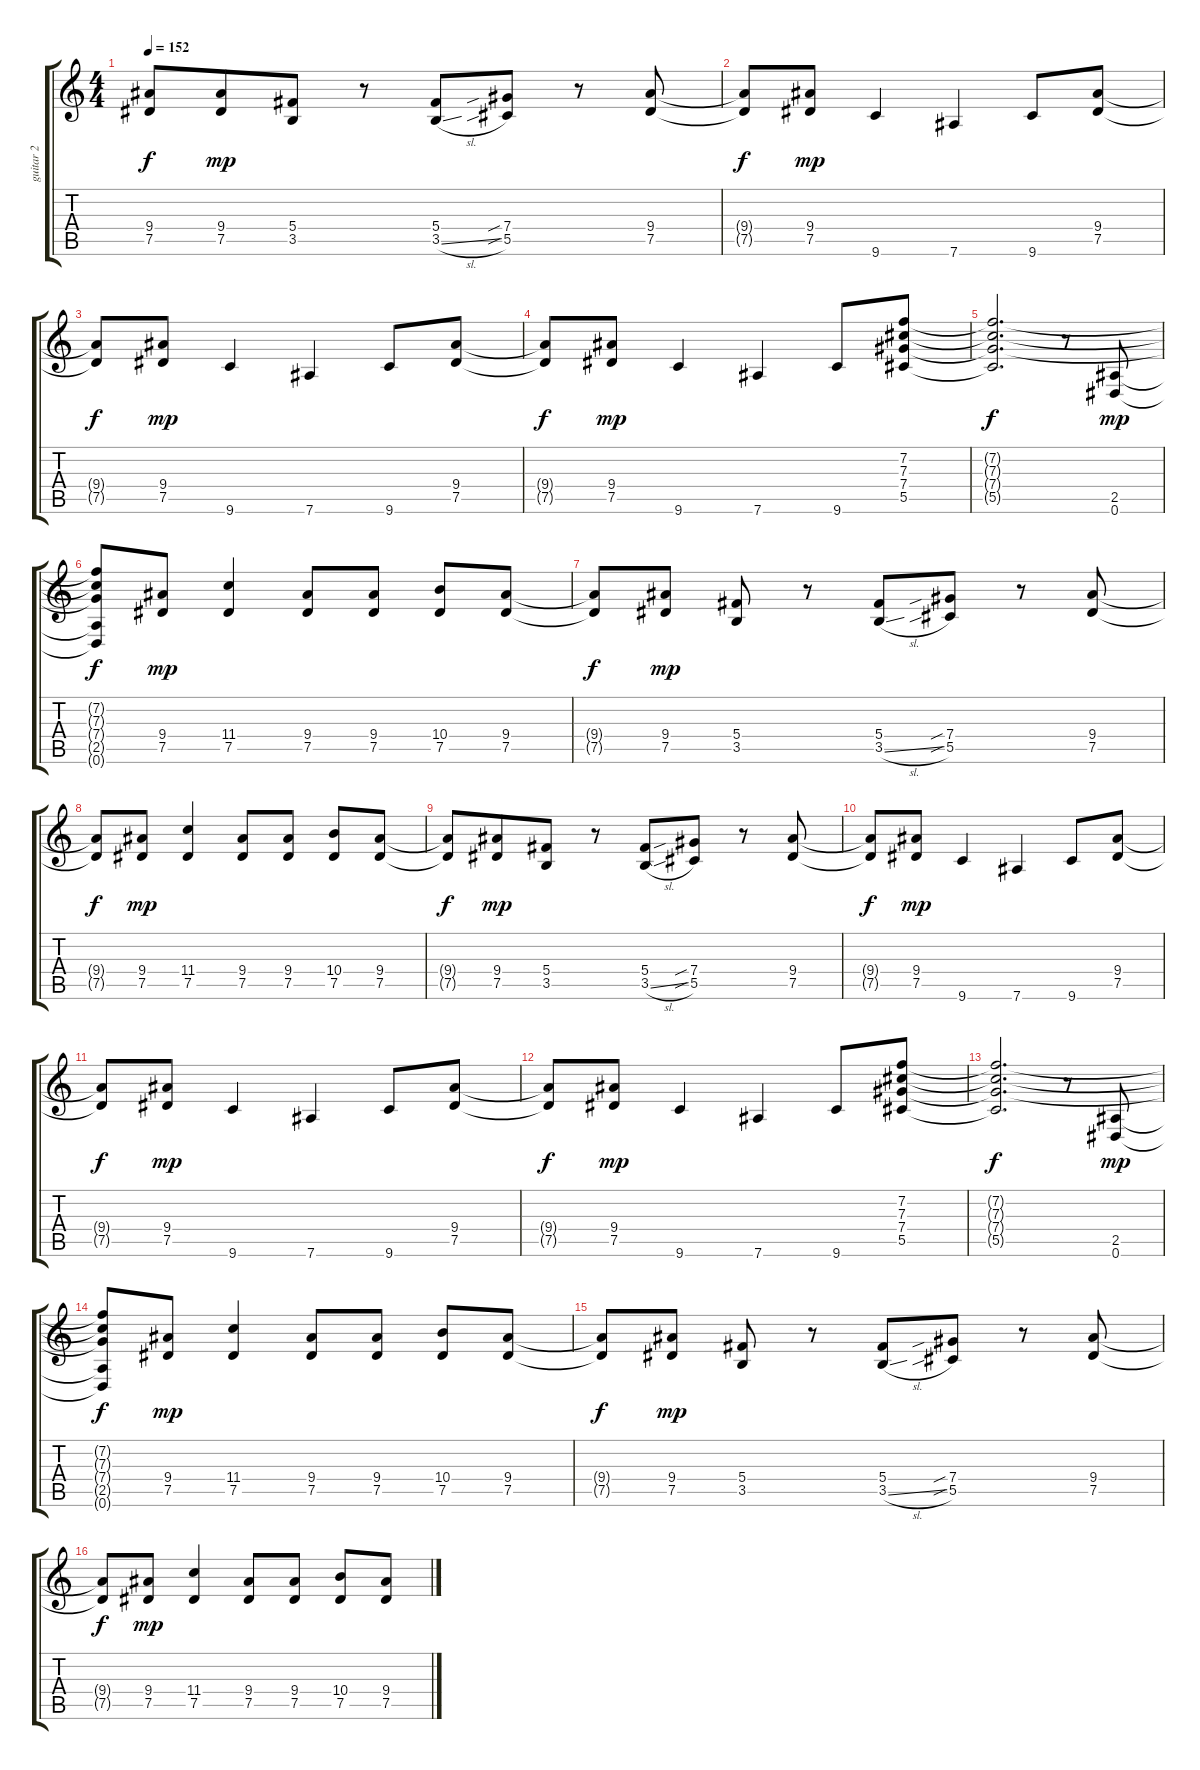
\track ("guitar 2" "guitar 2") {instrument acousticguitarsteel}
\staff {score tabs}
\tuning (Eb4 Bb3 Gb3 Db3 Ab2 Eb2) {hide}
\ts (4 4)
\tempo 152
\clef g2
\ks c
(9.4{t} 7.5{t}).8{dy f} (9.4 7.5).8{dy mp beam merge} (5.4 3.5).8 r.8 (5.4 3.5{sl}).8 (7.4{sib} 5.5{sib}).8 r.8 (9.4 7.5).8 |
(9.4{t} 7.5{t}).8{dy f} (9.4 7.5).8{dy mp} 9.6.4 7.6.4 9.6.8 (9.4 7.5).8 |
(9.4{t} 7.5{t}).8{dy f} (9.4 7.5).8{dy mp} 9.6.4 7.6.4 9.6.8 (9.4 7.5).8 |
(9.4{t} 7.5{t}).8{dy f} (9.4 7.5).8{dy mp} 9.6.4 7.6.4 9.6.8 (7.2 7.3 7.4 5.5).8 |
(7.2{t} 7.3{t} 7.4{t} 5.5{t}).2{d dy f} r.8 (2.5 0.6).8{dy mp} |
(7.2{t} 7.3{t} 7.4{t} 2.5{t} 0.6{t}).8{dy f} (9.4 7.5).8{dy mp} (11.4 7.5).4 (9.4 7.5).8 (9.4 7.5).8 (10.4 7.5).8 (9.4 7.5).8 |
(9.4{t} 7.5{t}).8{dy f} (9.4 7.5).8{dy mp} (5.4 3.5).8 r.8 (5.4 3.5{sl}).8 (7.4{sib} 5.5{sib}).8 r.8 (9.4 7.5).8 |
(9.4{t} 7.5{t}).8{dy f} (9.4 7.5).8{dy mp} (11.4 7.5).4 (9.4 7.5).8 (9.4 7.5).8 (10.4 7.5).8 (9.4 7.5).8 |
(9.4{t} 7.5{t}).8{dy f} (9.4 7.5).8{dy mp beam merge} (5.4 3.5).8 r.8 (5.4 3.5{sl}).8 (7.4{sib} 5.5{sib}).8 r.8 (9.4 7.5).8 |
(9.4{t} 7.5{t}).8{dy f} (9.4 7.5).8{dy mp} 9.6.4 7.6.4 9.6.8 (9.4 7.5).8 |
(9.4{t} 7.5{t}).8{dy f} (9.4 7.5).8{dy mp} 9.6.4 7.6.4 9.6.8 (9.4 7.5).8 |
(9.4{t} 7.5{t}).8{dy f} (9.4 7.5).8{dy mp} 9.6.4 7.6.4 9.6.8 (7.2 7.3 7.4 5.5).8 |
(7.2{t} 7.3{t} 7.4{t} 5.5{t}).2{d dy f} r.8 (2.5 0.6).8{dy mp} |
(7.2{t} 7.3{t} 7.4{t} 2.5{t} 0.6{t}).8{dy f} (9.4 7.5).8{dy mp} (11.4 7.5).4 (9.4 7.5).8 (9.4 7.5).8 (10.4 7.5).8 (9.4 7.5).8 |
(9.4{t} 7.5{t}).8{dy f} (9.4 7.5).8{dy mp} (5.4 3.5).8 r.8 (5.4 3.5{sl}).8 (7.4{sib} 5.5{sib}).8 r.8 (9.4 7.5).8 |
(9.4{t} 7.5{t}).8{dy f} (9.4 7.5).8{dy mp} (11.4 7.5).4 (9.4 7.5).8 (9.4 7.5).8 (10.4 7.5).8 (9.4 7.5).8
